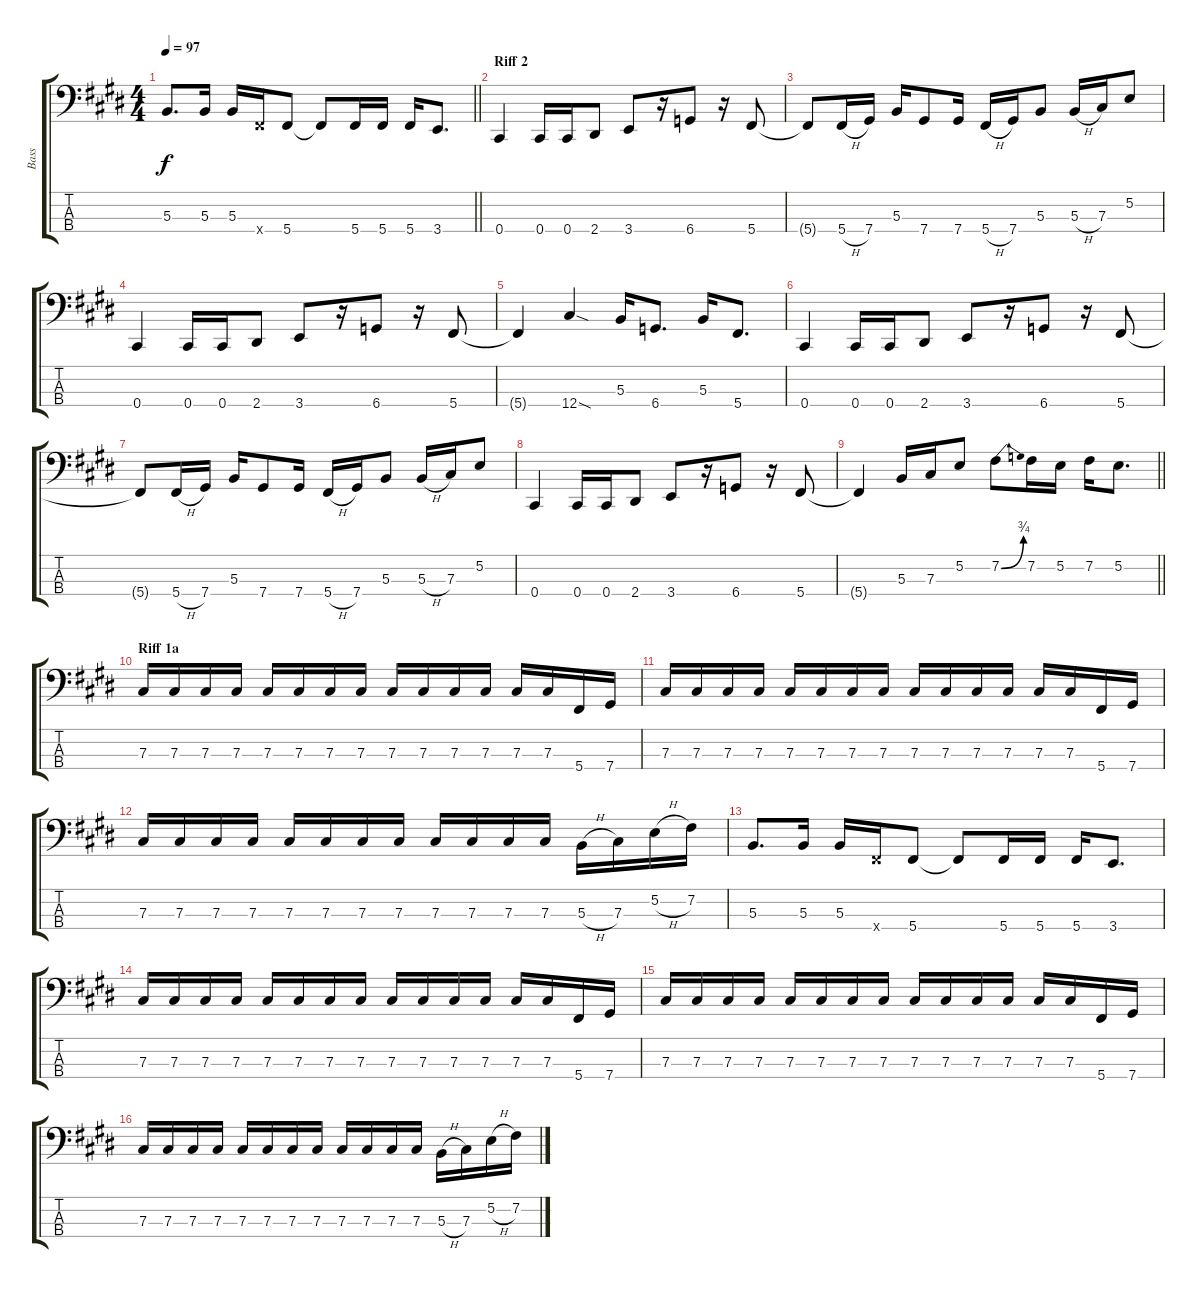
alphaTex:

\track ("Bass" "Bass") {instrument electricbassfinger}
\staff {score tabs}
\tuning (E2 B1 Gb1 Db1) {hide}
\ts (4 4)
\tempo 97
\clef f4
\barLineRight lightlight
\ks e
5.3.8{d dy f} 5.3.16 5.3.16 5.4{x}.16 5.4.8 5.4{t}.8 5.4.16 5.4.16 5.4.16 3.4.8{d} |
\section ("" "Riff 2")
0.4.4 0.4.16 0.4.16 2.4.8 3.4.8 r.16 6.4.8 r.16 5.4.8 |
5.4{t}.8 5.4{h}.16 7.4.16 5.3.16 7.4.8 7.4.16 5.4{h}.16 7.4.16 5.3.8 5.3{h}.16 7.3.16 5.2.8 |
0.4.4 0.4.16 0.4.16 2.4.8 3.4.8 r.16 6.4.8 r.16 5.4.8 |
5.4{t}.4 12.4{sod}.4 5.3.16 6.4.8{d} 5.3.16 5.4.8{d} |
0.4.4 0.4.16 0.4.16 2.4.8 3.4.8 r.16 6.4.8 r.16 5.4.8 |
5.4{t}.8 5.4{h}.16 7.4.16 5.3.16 7.4.8 7.4.16 5.4{h}.16 7.4.16 5.3.8 5.3{h}.16 7.3.16 5.2.8 |
0.4.4 0.4.16 0.4.16 2.4.8 3.4.8 r.16 6.4.8 r.16 5.4.8 |
\barLineRight lightlight
5.4{t}.4 5.3.16 7.3.16 5.2.8 7.2{be (bend 0 0 60 3)}.8 7.2.16 5.2.16 7.2.16 5.2.8{d} |
\section ("" "Riff 1a")
7.3.16 7.3.16 7.3.16 7.3.16 7.3.16 7.3.16 7.3.16 7.3.16 7.3.16 7.3.16 7.3.16 7.3.16 7.3.16 7.3.16 5.4.16 7.4.16 |
7.3.16 7.3.16 7.3.16 7.3.16 7.3.16 7.3.16 7.3.16 7.3.16 7.3.16 7.3.16 7.3.16 7.3.16 7.3.16 7.3.16 5.4.16 7.4.16 |
7.3.16 7.3.16 7.3.16 7.3.16 7.3.16 7.3.16 7.3.16 7.3.16 7.3.16 7.3.16 7.3.16 7.3.16 5.3{h}.16 7.3.16 5.2{h}.16 7.2.16 |
5.3.8{d} 5.3.16 5.3.16 5.4{x}.16 5.4.8 5.4{t}.8 5.4.16 5.4.16 5.4.16 3.4.8{d} |
7.3.16 7.3.16 7.3.16 7.3.16 7.3.16 7.3.16 7.3.16 7.3.16 7.3.16 7.3.16 7.3.16 7.3.16 7.3.16 7.3.16 5.4.16 7.4.16 |
7.3.16 7.3.16 7.3.16 7.3.16 7.3.16 7.3.16 7.3.16 7.3.16 7.3.16 7.3.16 7.3.16 7.3.16 7.3.16 7.3.16 5.4.16 7.4.16 |
7.3.16 7.3.16 7.3.16 7.3.16 7.3.16 7.3.16 7.3.16 7.3.16 7.3.16 7.3.16 7.3.16 7.3.16 5.3{h}.16 7.3.16 5.2{h}.16 7.2.16
